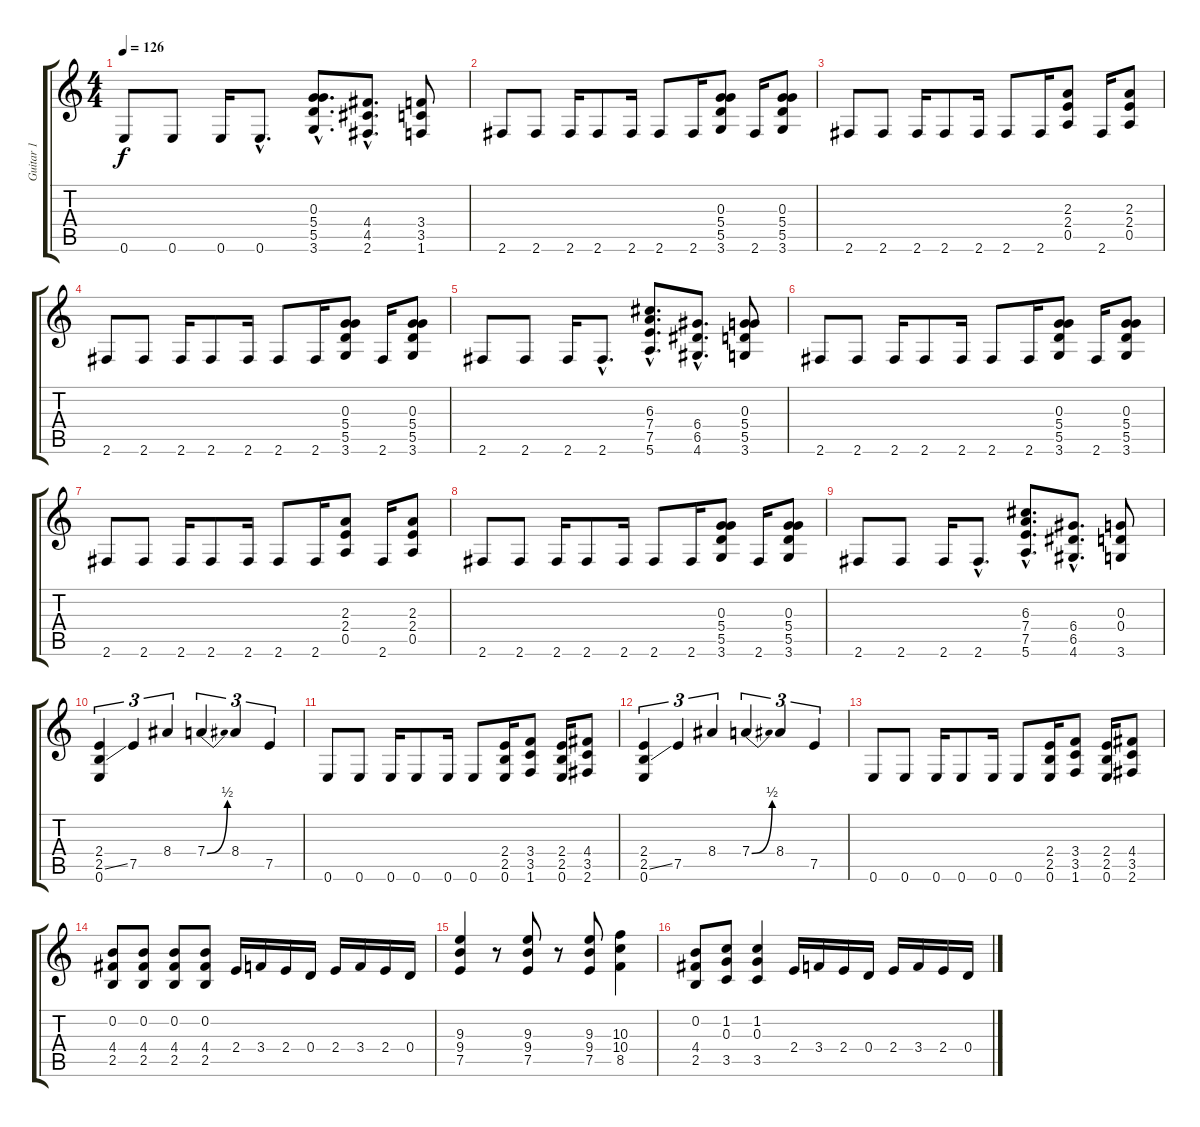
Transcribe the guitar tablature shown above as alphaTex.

\track ("Guitar 1" "Guitar 1") {instrument distortionguitar}
\staff {score tabs}
\tuning (E4 B3 G3 D3 A2 E2) {hide}
\ts (4 4)
\tempo 126
\clef g2
\ks c
0.6.8{dy f} 0.6.8 0.6.16 0.6{hac}.8{d} (0.3{hac} 5.4{hac} 5.5{hac} 3.6{hac}).8{d} (4.4{hac} 4.5{hac} 2.6{hac}).8{d} (3.4 3.5 1.6).8 |
2.6.8 2.6.8 2.6.16 2.6.8 2.6.16 2.6.8 2.6.16 (0.3 5.4 5.5 3.6).8 2.6.16 (0.3 5.4 5.5 3.6).8 |
2.6.8 2.6.8 2.6.16 2.6.8 2.6.16 2.6.8 2.6.16 (2.3 2.4 0.5).8 2.6.16 (2.3 2.4 0.5).8 |
2.6.8 2.6.8 2.6.16 2.6.8 2.6.16 2.6.8 2.6.16 (0.3 5.4 5.5 3.6).8 2.6.16 (0.3 5.4 5.5 3.6).8 |
2.6.8 2.6.8 2.6.16 2.6{hac}.8{d} (6.3{hac} 7.4{hac} 7.5{hac} 5.6{hac}).8{d} (6.4{hac} 6.5{hac} 4.6{hac}).8{d} (0.3 5.4 5.5 3.6).8 |
2.6.8 2.6.8 2.6.16 2.6.8 2.6.16 2.6.8 2.6.16 (0.3 5.4 5.5 3.6).8 2.6.16 (0.3 5.4 5.5 3.6).8 |
2.6.8 2.6.8 2.6.16 2.6.8 2.6.16 2.6.8 2.6.16 (2.3 2.4 0.5).8 2.6.16 (2.3 2.4 0.5).8 |
2.6.8 2.6.8 2.6.16 2.6.8 2.6.16 2.6.8 2.6.16 (0.3 5.4 5.5 3.6).8 2.6.16 (0.3 5.4 5.5 3.6).8 |
2.6.8 2.6.8 2.6.16 2.6{hac}.8{d} (6.3{hac} 7.4{hac} 7.5{hac} 5.6{hac}).8{d} (6.4{hac} 6.5{hac} 4.6{hac}).8{d} (0.3 0.4 3.6).8 |
(2.4 2.5{ss} 0.6).4{tu (3 2)} 7.5.4{tu (3 2)} 8.4.4{tu (3 2)} 7.4{be (bend 0 0 60 2)}.4{tu (3 2)} 8.4.4{tu (3 2)} 7.5.4{tu (3 2)} |
0.6.8 0.6.8 0.6.16 0.6.8 0.6.16 0.6.8 (2.4 2.5 0.6).16 (3.4 3.5 1.6).8 (2.4 2.5 0.6).16 (4.4 3.5 2.6).8 |
(2.4 2.5{ss} 0.6).4{tu (3 2)} 7.5.4{tu (3 2)} 8.4.4{tu (3 2)} 7.4{be (bend 0 0 60 2)}.4{tu (3 2)} 8.4.4{tu (3 2)} 7.5.4{tu (3 2)} |
0.6.8 0.6.8 0.6.16 0.6.8 0.6.16 0.6.8 (2.4 2.5 0.6).16 (3.4 3.5 1.6).8 (2.4 2.5 0.6).16 (4.4 3.5 2.6).8 |
(0.2 4.4 2.5).8 (0.2 4.4 2.5).8 (0.2 4.4 2.5).8 (0.2 4.4 2.5).8 2.4.16 3.4.16 2.4.16 0.4.16 2.4.16 3.4.16 2.4.16 0.4.16 |
(9.3 9.4 7.5).4 r.8 (9.3 9.4 7.5).8 r.8 (9.3 9.4 7.5).8 (10.3 10.4 8.5).4 |
(0.2 4.4 2.5).8 (1.2 0.3 3.5).8 (1.2 0.3 3.5).4 2.4.16 3.4.16 2.4.16 0.4.16 2.4.16 3.4.16 2.4.16 0.4.16
